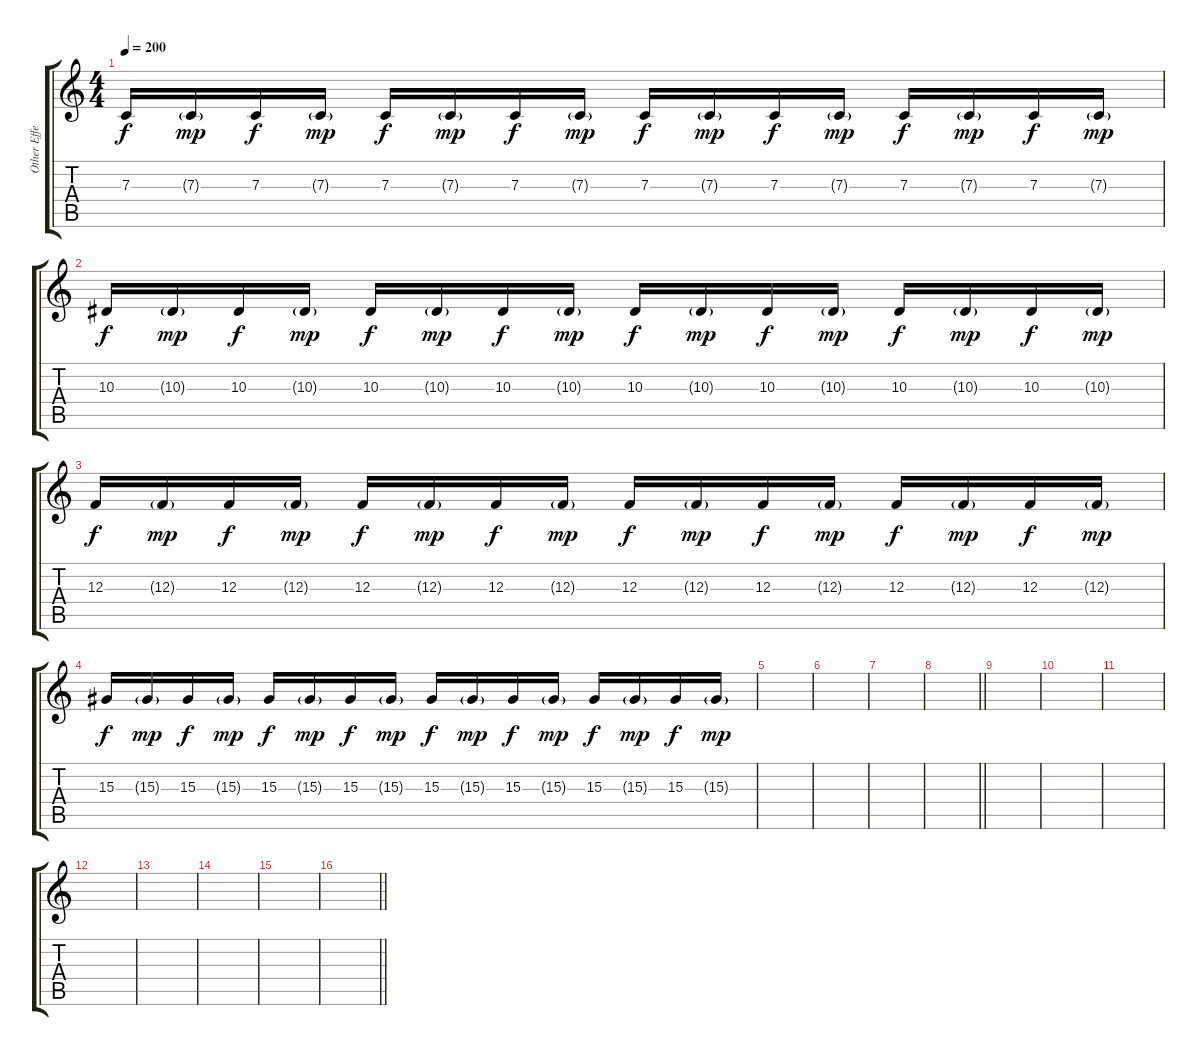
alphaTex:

\track ("Other Effects" "Other Effe") {instrument vibraphone}
\staff {score tabs}
\tuning (D4 A3 F3 C3 G2 C2) {hide}
\ts (4 4)
\tempo 200
\clef g2
\ks c
7.3.16{dy f} 7.3{g}.16{dy mp} 7.3.16{dy f} 7.3{g}.16{dy mp} 7.3.16{dy f} 7.3{g}.16{dy mp} 7.3.16{dy f} 7.3{g}.16{dy mp} 7.3.16{dy f} 7.3{g}.16{dy mp} 7.3.16{dy f} 7.3{g}.16{dy mp} 7.3.16{dy f} 7.3{g}.16{dy mp} 7.3.16{dy f} 7.3{g}.16{dy mp} |
10.3.16{dy f} 10.3{g}.16{dy mp} 10.3.16{dy f} 10.3{g}.16{dy mp} 10.3.16{dy f} 10.3{g}.16{dy mp} 10.3.16{dy f} 10.3{g}.16{dy mp} 10.3.16{dy f} 10.3{g}.16{dy mp} 10.3.16{dy f} 10.3{g}.16{dy mp} 10.3.16{dy f} 10.3{g}.16{dy mp} 10.3.16{dy f} 10.3{g}.16{dy mp} |
12.3.16{dy f} 12.3{g}.16{dy mp} 12.3.16{dy f} 12.3{g}.16{dy mp} 12.3.16{dy f} 12.3{g}.16{dy mp} 12.3.16{dy f} 12.3{g}.16{dy mp} 12.3.16{dy f} 12.3{g}.16{dy mp} 12.3.16{dy f} 12.3{g}.16{dy mp} 12.3.16{dy f} 12.3{g}.16{dy mp} 12.3.16{dy f} 12.3{g}.16{dy mp} |
15.3.16{dy f} 15.3{g}.16{dy mp} 15.3.16{dy f} 15.3{g}.16{dy mp} 15.3.16{dy f} 15.3{g}.16{dy mp} 15.3.16{dy f volume 5} 15.3{g}.16{dy mp} 15.3.16{dy f} 15.3{g}.16{dy mp} 15.3.16{dy f} 15.3{g}.16{dy mp} 15.3.16{dy f} 15.3{g}.16{dy mp} 15.3.16{dy f} 15.3{g}.16{dy mp} |
|
|
|
\barLineRight lightlight
|
|
|
|
|
|
|
|
\barLineRight lightlight
